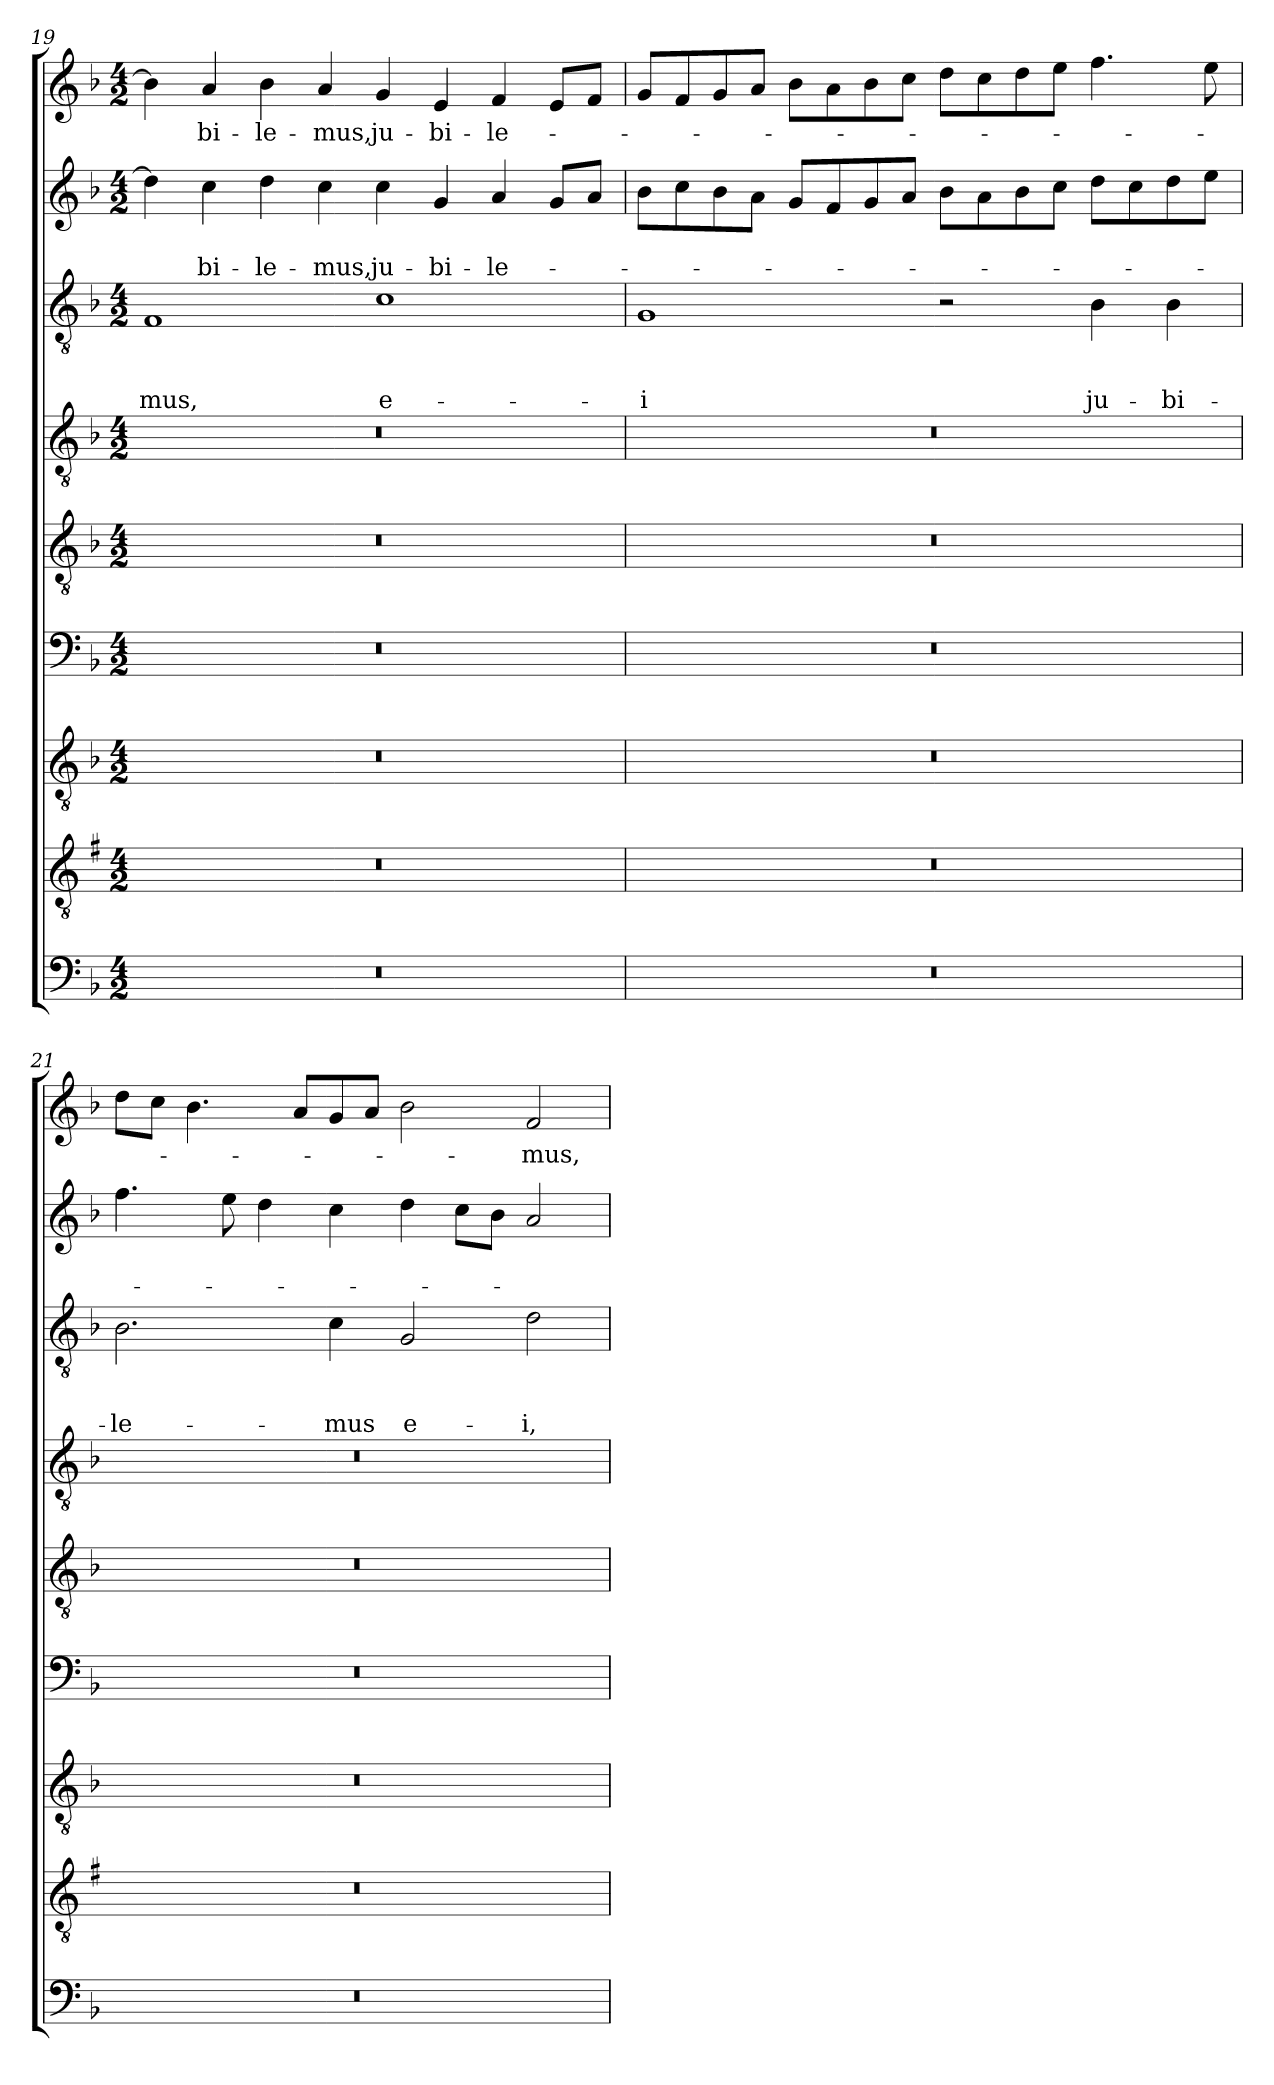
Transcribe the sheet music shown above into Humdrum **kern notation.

**kern	**kern	**kern	**kern	**kern	**kern	**kern	**text	**text	**text	**kern	**text	**text	**kern	**text
*part9	*part8	*part7	*part6	*part5	*part4	*part3	*part3	*part3	*part3	*part2	*part2	*part2	*part1	*part1
*staff9	*staff8	*staff7	*staff6	*staff5	*staff4	*staff3	*staff3	*staff3	*staff3	*staff2	*staff2	*staff2	*staff1	*staff1
*clefF4	*clefGv2	*clefGv2	*clefF4	*clefGv2	*clefGv2	*clefGv2	*	*	*	*clefG2	*	*	*clefG2	*
*	*ITrd1c2	*	*ITrd8c14	*	*	*	*	*	*	*	*	*	*	*
*k[b-]	*k[b-]	*k[b-]	*k[b-]	*k[b-]	*k[b-]	*k[b-]	*	*	*	*k[b-]	*	*	*k[b-]	*
*F:	*F:	*F:	*F:	*F:	*F:	*F:	*	*	*	*F:	*	*	*F:	*
*M4/2	*M4/2	*M4/2	*M4/2	*M4/2	*M4/2	*M4/2	*	*	*	*M4/2	*	*	*M4/2	*
=19	=19	=19	=19	=19	=19	=19	=19	=19	=19	=19	=19	=19	=19	=19
!	!	!	!	!	!	!	!	!	!LO:LY:b	!	!	!	!	!
0r	0r	0r	0r	0r	0r	1F	.	.	-mus,	4dd\]	.	.	4b-\]	.
!	!	!	!	!	!	!	!	!	!	!	!	!LO:LY:b	!	!LO:LY:b
.	.	.	.	.	.	.	.	.	.	4cc\	.	-bi-	4a/	-bi-
!	!	!	!	!	!	!	!	!	!	!	!	!LO:LY:b	!	!LO:LY:b
.	.	.	.	.	.	.	.	.	.	4dd\	.	-le-	4b-\	-le-
!	!	!	!	!	!	!	!	!	!	!	!	!LO:LY:b	!	!LO:LY:b
.	.	.	.	.	.	.	.	.	.	4cc\	.	-mus,	4a/	-mus,
!	!	!	!	!	!	!	!	!	!LO:LY:b	!	!	!LO:LY:b	!	!LO:LY:b
.	.	.	.	.	.	1c	.	.	e-	4cc\	.	ju-	4g/	ju-
!	!	!	!	!	!	!	!	!	!	!	!	!LO:LY:b	!	!LO:LY:b
.	.	.	.	.	.	.	.	.	.	4g/	.	-bi-	4e/	-bi-
!	!	!	!	!	!	!	!	!	!	!	!	!LO:LY:b	!	!LO:LY:b
.	.	.	.	.	.	.	.	.	.	4a/	.	-le-	4f/	-le-
.	.	.	.	.	.	.	.	.	.	8g/L	.	.	8e/L	.
.	.	.	.	.	.	.	.	.	.	8a/J	.	.	8f/J	.
=20	=20	=20	=20	=20	=20	=20	=20	=20	=20	=20	=20	=20	=20	=20
!	!	!	!	!	!	!	!	!	!LO:LY:b	!	!	!	!	!
0r	0r	0r	0r	0r	0r	1G	.	.	-i	8b-\L	.	.	8g/L	.
.	.	.	.	.	.	.	.	.	.	8cc\	.	.	8f/	.
.	.	.	.	.	.	.	.	.	.	8b-\	.	.	8g/	.
.	.	.	.	.	.	.	.	.	.	8a\J	.	.	8a/J	.
.	.	.	.	.	.	.	.	.	.	8g/L	.	.	8b-\L	.
.	.	.	.	.	.	.	.	.	.	8f/	.	.	8a\	.
.	.	.	.	.	.	.	.	.	.	8g/	.	.	8b-\	.
.	.	.	.	.	.	.	.	.	.	8a/J	.	.	8cc\J	.
.	.	.	.	.	.	2r	.	.	.	8b-\L	.	.	8dd\L	.
.	.	.	.	.	.	.	.	.	.	8a\	.	.	8cc\	.
.	.	.	.	.	.	.	.	.	.	8b-\	.	.	8dd\	.
.	.	.	.	.	.	.	.	.	.	8cc\J	.	.	8ee\J	.
!	!	!	!	!	!	!	!	!	!LO:LY:b	!	!	!	!	!
.	.	.	.	.	.	4B-\	.	.	ju-	8dd\L	.	.	4.ff\	.
.	.	.	.	.	.	.	.	.	.	8cc\	.	.	.	.
!	!	!	!	!	!	!	!	!	!LO:LY:b	!	!	!	!	!
.	.	.	.	.	.	4B-\	.	.	-bi-	8dd\	.	.	.	.
.	.	.	.	.	.	.	.	.	.	8ee\J	.	.	8ee\	.
!!LO:LB:g=z
=21	=21	=21	=21	=21	=21	=21	=21	=21	=21	=21	=21	=21	=21	=21
!	!	!	!	!	!	!	!	!	!LO:LY:b	!	!	!	!	!
0r	0r	0r	0r	0r	0r	2.B-\	.	.	-le-	4.ff\	.	.	8dd\L	.
.	.	.	.	.	.	.	.	.	.	.	.	.	8cc\J	.
.	.	.	.	.	.	.	.	.	.	.	.	.	4.b-\	.
.	.	.	.	.	.	.	.	.	.	8ee\	.	.	.	.
.	.	.	.	.	.	.	.	.	.	4dd\	.	.	.	.
.	.	.	.	.	.	.	.	.	.	.	.	.	8a/L	.
!	!	!	!	!	!	!	!	!	!LO:LY:b	!	!	!	!	!
.	.	.	.	.	.	4c\	.	.	-mus	4cc\	.	.	8g/	.
.	.	.	.	.	.	.	.	.	.	.	.	.	8a/J	.
!	!	!	!	!	!	!	!	!	!LO:LY:b	!	!	!	!	!
.	.	.	.	.	.	2G/	.	.	e-	4dd\	.	.	2b-\	.
.	.	.	.	.	.	.	.	.	.	8cc\L	.	.	.	.
.	.	.	.	.	.	.	.	.	.	8b-\J	.	.	.	.
!	!	!	!	!	!	!	!	!	!LO:LY:b	!	!	!	!	!LO:LY:b
.	.	.	.	.	.	2d\	.	.	-i,	2a/	.	.	2f/	-mus,
=	=	=	=	=	=	=	=	=	=	=	=	=	=	=
*-	*-	*-	*-	*-	*-	*-	*-	*-	*-	*-	*-	*-	*-	*-
